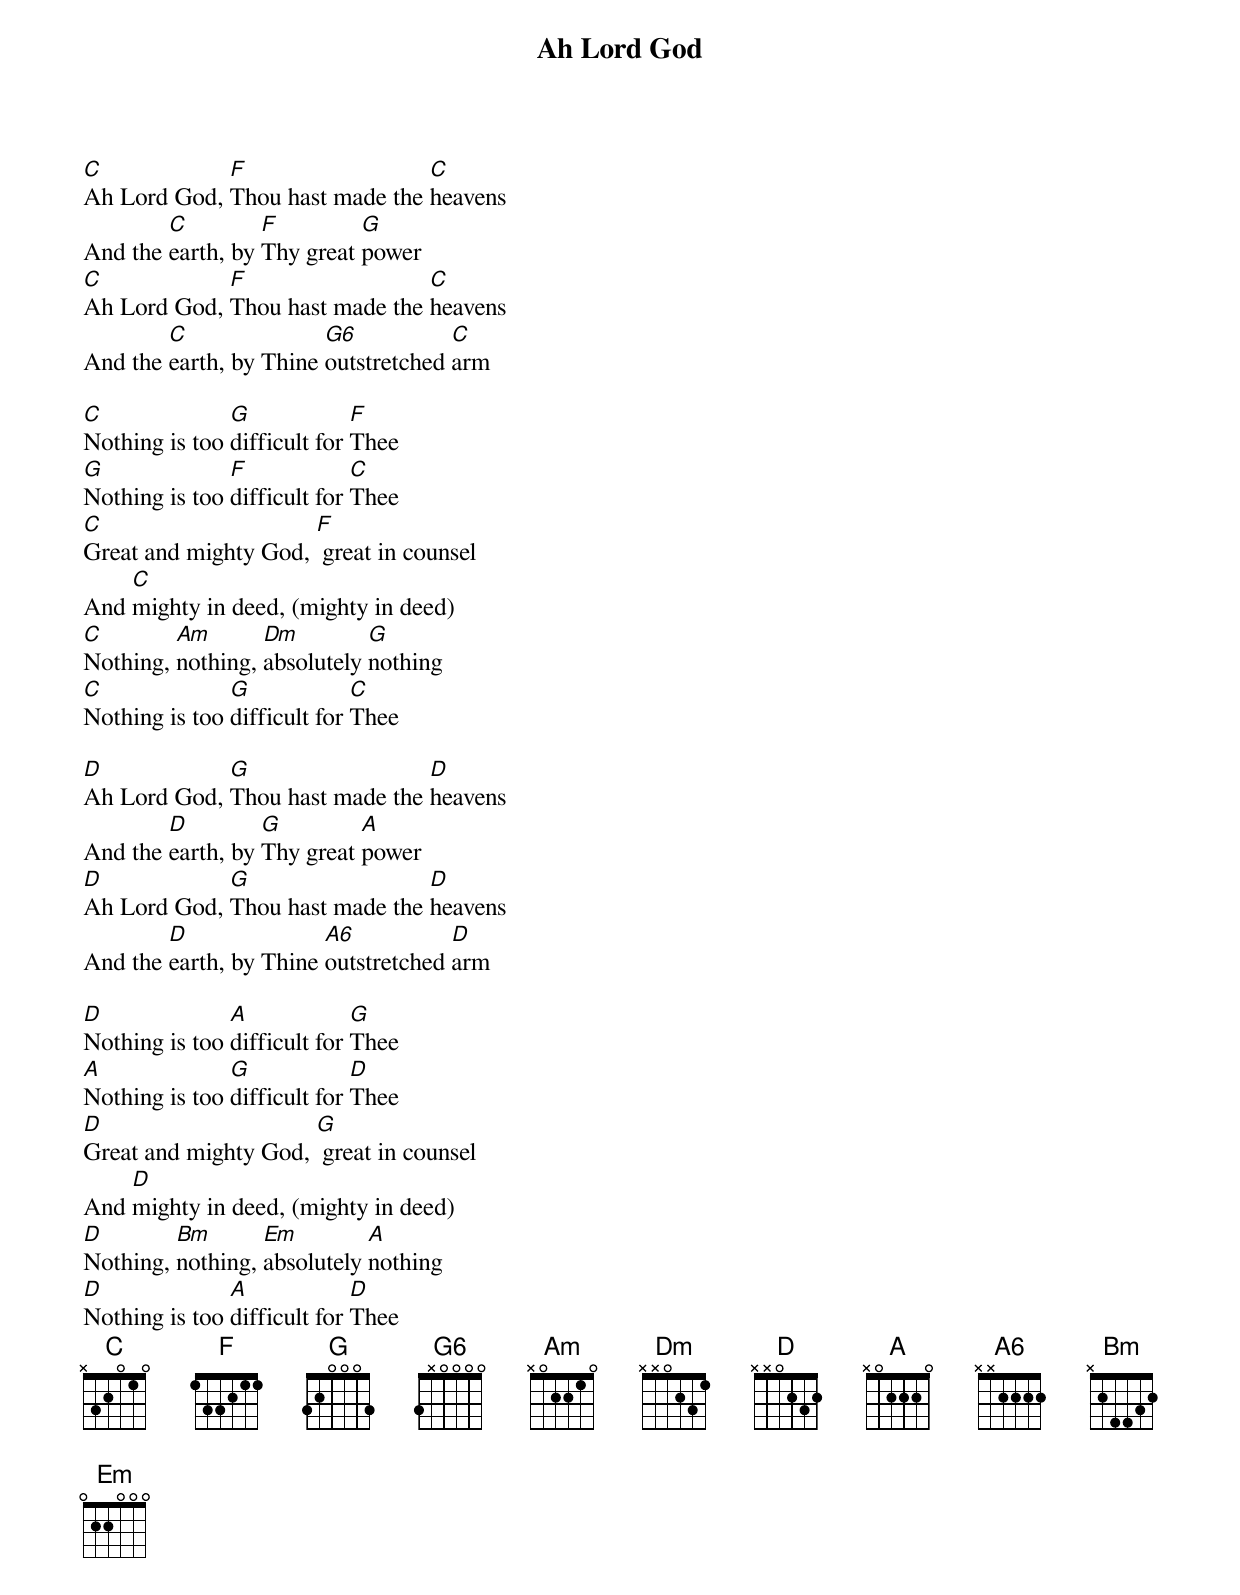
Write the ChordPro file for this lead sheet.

{title: Ah Lord God}
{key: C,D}
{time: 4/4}
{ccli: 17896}
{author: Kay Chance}
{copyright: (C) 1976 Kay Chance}

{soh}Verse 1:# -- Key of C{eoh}
[C]Ah Lord God, [F]Thou hast made the [C]heavens
And the [C]earth, by [F]Thy great [G]power
[C]Ah Lord God, [F]Thou hast made the [C]heavens
And the [C]earth, by Thine [G6]outstretched [C]arm

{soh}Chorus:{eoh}
[C]Nothing is too [G]difficult for [F]Thee
[G]Nothing is too [F]difficult for [C]Thee
[C]Great and mighty God, [F] great in counsel
And [C]mighty in deed, (mighty in deed)
[C]Nothing, [Am]nothing, [Dm]absolutely [G]nothing
[C]Nothing is too [G]difficult for [C]Thee

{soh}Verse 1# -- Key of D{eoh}
[D]Ah Lord God, [G]Thou hast made the [D]heavens
And the [D]earth, by [G]Thy great [A]power
[D]Ah Lord God, [G]Thou hast made the [D]heavens
And the [D]earth, by Thine [A6]outstretched [D]arm

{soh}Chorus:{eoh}
[D]Nothing is too [A]difficult for [G]Thee
[A]Nothing is too [G]difficult for [D]Thee
[D]Great and mighty God, [G] great in counsel
And [D]mighty in deed, (mighty in deed)
[D]Nothing, [Bm]nothing, [Em]absolutely [A]nothing
[D]Nothing is too [A]difficult for [D]Thee
